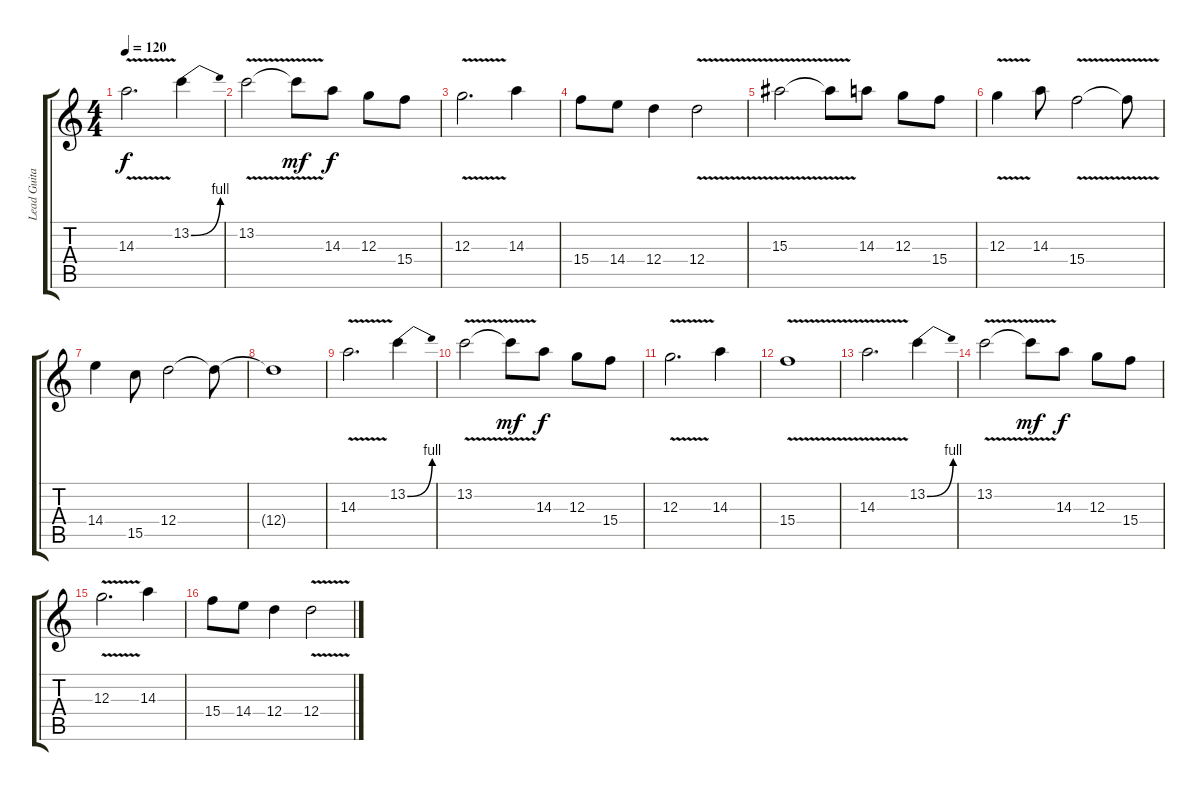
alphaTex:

\track ("Lead Guitar" "Lead Guita") {instrument distortionguitar}
\staff {score tabs}
\tuning (E4 B3 G3 D3 A2 D2) {hide}
\ts (4 4)
\tempo 120
\clef g2
\ks c
14.3{v}.2{d dy f} 13.2{be (bend 0 0 60 4)}.4 |
13.2{v}.2 13.2{t}.8{dy mf} 14.3.8{dy f} 12.3.8 15.4.8 |
12.3{v}.2{d} 14.3.4 |
15.4.8 14.4.8 12.4.4 12.4{v}.2 |
15.3{v}.2 15.3{t}.8 14.3.8 12.3.8 15.4.8 |
12.3{v}.4 14.3.8 15.4{v}.2 15.4{t}.8 |
14.4.4 15.5.8 12.4.2 12.4{t}.8 |
12.4{t}.1 |
14.3{v}.2{d} 13.2{be (bend 0 0 60 4)}.4 |
13.2{v}.2 13.2{t}.8{dy mf} 14.3.8{dy f} 12.3.8 15.4.8 |
12.3{v}.2{d} 14.3.4 |
15.4{v}.1 |
14.3{v}.2{d} 13.2{be (bend 0 0 60 4)}.4 |
13.2{v}.2 13.2{t}.8{dy mf} 14.3.8{dy f} 12.3.8 15.4.8 |
12.3{v}.2{d} 14.3.4 |
15.4.8 14.4.8 12.4.4 12.4{v}.2
